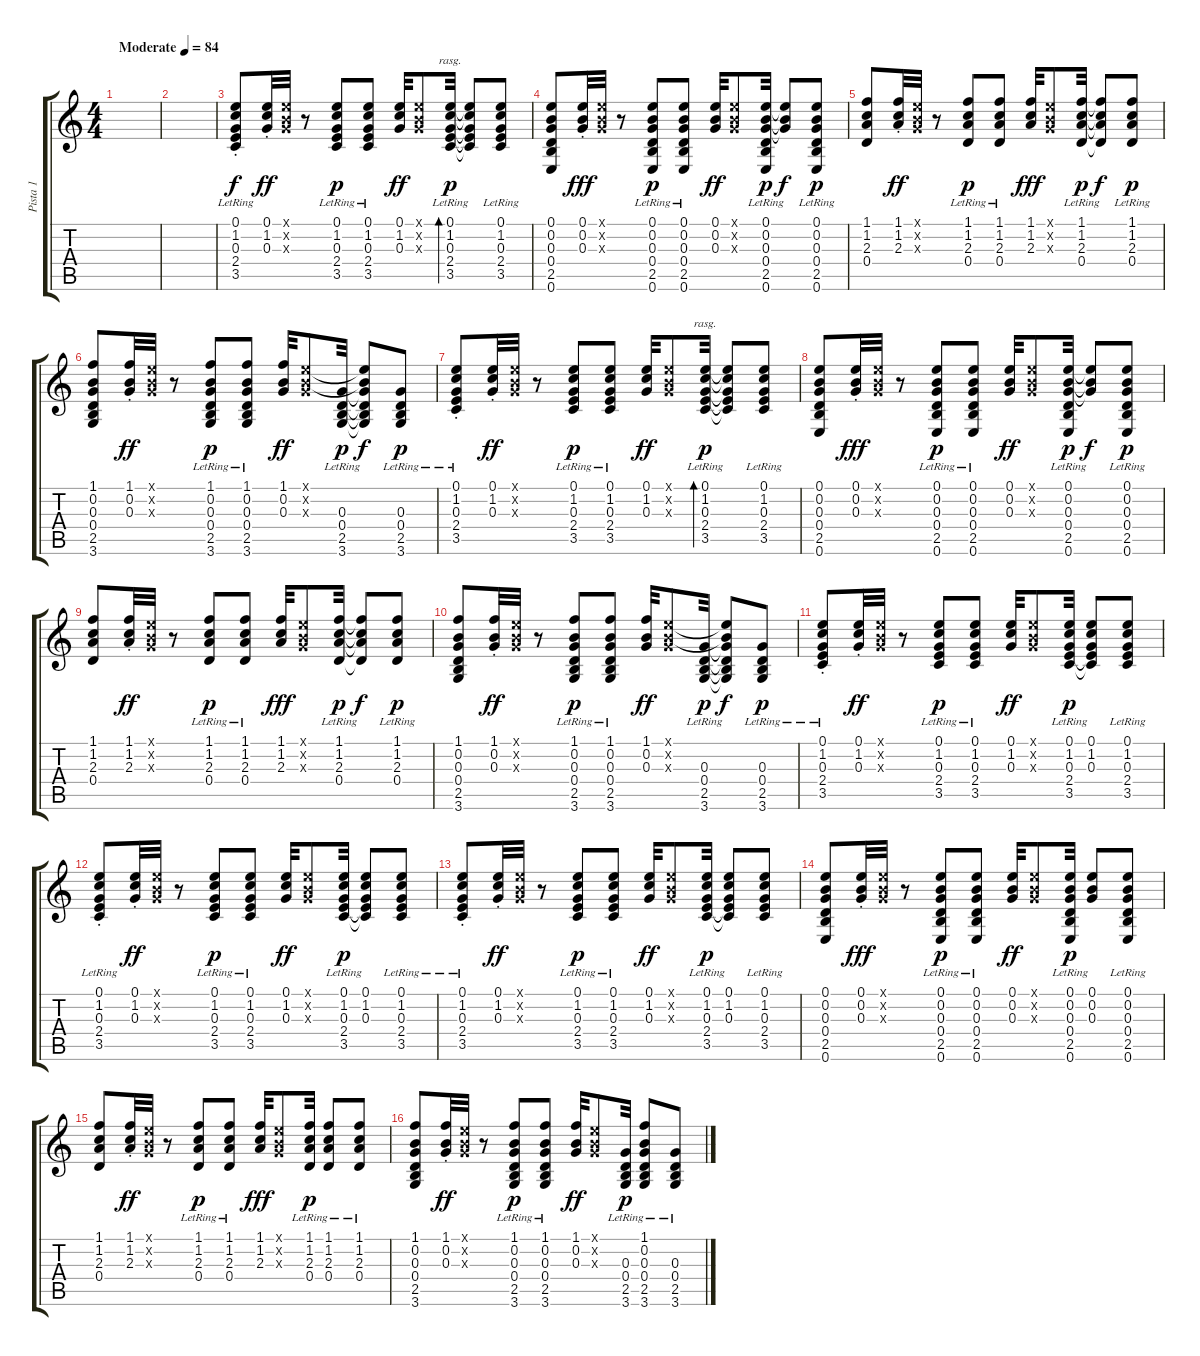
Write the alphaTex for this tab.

\track ("Pista 1" "Pista 1") {instrument acousticguitarsteel}
\staff {score tabs}
\tuning (E4 B3 G3 D3 A2 E2) {hide}
\ts (4 4)
\tempo (84 "Moderate")
\clef g2
\ks c
|
|
(0.1{st} 1.2 0.3{st} 2.4{st lr} 3.5{st}).8 (0.1{st} 1.2{st} 0.3{st}).32{dy ff} (0.1{x} 0.2{x} 0.3{x}).32 r.8 (0.1 1.2 0.3 2.4{lr} 3.5).8{dy p} (0.1 1.2 0.3 2.4{lr} 3.5).8 (0.1 1.2 0.3).32{dy ff} (0.1{x} 0.2{x} 0.3{x}).8 (0.1 1.2 0.3 2.4{lr} 3.5).32{bd 120 rasg ii dy p} (0.1{t} 1.2{t} 0.3{t} 2.4{t} 3.5{t}).8 (0.1 1.2 0.3 2.4{lr} 3.5).8 |
(0.1 0.2 0.3 0.4 2.5 0.6).8 (0.1{st} 0.2{st} 0.3{st}).32{dy fff} (0.1{x} 0.2{x} 0.3{x}).32 r.8 (0.1 0.2 0.3 0.4{lr} 2.5 0.6).8{dy p} (0.1 0.2 0.3 0.4{lr} 2.5 0.6).8 (0.1 0.2 0.3).32{dy ff} (0.1{x} 0.2{x} 0.3{x}).8 (0.1 0.2 0.3 0.4{lr} 2.5 0.6).32{dy p} (0.1{t} 0.2{t} 0.3{t}).8{dy f} (0.1 0.2 0.3 0.4{lr} 2.5 0.6).8{dy p} |
(1.1 1.2 2.3 0.4).8 (1.1{st} 1.2{st} 2.3{st}).32{dy ff} (0.1{x} 0.2{x} 0.3{x}).32 r.8 (1.1 1.2 2.3 0.4{lr}).8{dy p} (1.1 1.2 2.3 0.4{lr}).8 (1.1 1.2 2.3).32{dy fff} (0.1{x} 0.2{x} 0.3{x}).8 (1.1 1.2 2.3 0.4{lr}).32{dy p} (1.1{t} 1.2{t} 2.3{t} 0.4{t}).8{dy f} (1.1 1.2 2.3 0.4{lr}).8{dy p} |
(1.1 0.2 0.3 0.4 2.5 3.6).8 (1.1{st} 0.2{st} 0.3{st}).32{dy ff} (0.1{x} 0.2{x} 0.3{x}).32 r.8 (1.1 0.2 0.3 0.4{lr} 2.5 3.6).8{dy p} (1.1 0.2 0.3 0.4{lr} 2.5 3.6).8 (1.1 0.2 0.3).32{dy ff} (0.1{x} 0.2{x} 0.3{x}).8 (0.3 0.4{lr} 2.5 3.6).32{dy p} (0.1{t} 0.2{t} 0.3{t} 0.4{t} 2.5{t} 3.6{t}).8{dy f} (0.3 0.4{lr} 2.5 3.6).8{dy p} |
(0.1{st} 1.2 0.3{st} 2.4{st lr} 3.5{st}).8 (0.1{st} 1.2{st} 0.3{st}).32{dy ff} (0.1{x} 0.2{x} 0.3{x}).32 r.8 (0.1 1.2 0.3 2.4{lr} 3.5).8{dy p} (0.1 1.2 0.3 2.4{lr} 3.5).8 (0.1 1.2 0.3).32{dy ff} (0.1{x} 0.2{x} 0.3{x}).8 (0.1 1.2 0.3 2.4{lr} 3.5).32{bd 120 rasg ii dy p} (0.1{t} 1.2{t} 0.3{t} 2.4{t} 3.5{t}).8 (0.1 1.2 0.3 2.4{lr} 3.5).8 |
(0.1 0.2 0.3 0.4 2.5 0.6).8 (0.1{st} 0.2{st} 0.3{st}).32{dy fff} (0.1{x} 0.2{x} 0.3{x}).32 r.8 (0.1 0.2 0.3 0.4{lr} 2.5 0.6).8{dy p} (0.1 0.2 0.3 0.4{lr} 2.5 0.6).8 (0.1 0.2 0.3).32{dy ff} (0.1{x} 0.2{x} 0.3{x}).8 (0.1 0.2 0.3 0.4{lr} 2.5 0.6).32{dy p} (0.1{t} 0.2{t} 0.3{t}).8{dy f} (0.1 0.2 0.3 0.4{lr} 2.5 0.6).8{dy p} |
(1.1 1.2 2.3 0.4).8 (1.1{st} 1.2{st} 2.3{st}).32{dy ff} (0.1{x} 0.2{x} 0.3{x}).32 r.8 (1.1 1.2 2.3 0.4{lr}).8{dy p} (1.1 1.2 2.3 0.4{lr}).8 (1.1 1.2 2.3).32{dy fff} (0.1{x} 0.2{x} 0.3{x}).8 (1.1 1.2 2.3 0.4{lr}).32{dy p} (1.1{t} 1.2{t} 2.3{t} 0.4{t}).8{dy f} (1.1 1.2 2.3 0.4{lr}).8{dy p} |
(1.1 0.2 0.3 0.4 2.5 3.6).8 (1.1{st} 0.2{st} 0.3{st}).32{dy ff} (0.1{x} 0.2{x} 0.3{x}).32 r.8 (1.1 0.2 0.3 0.4{lr} 2.5 3.6).8{dy p} (1.1 0.2 0.3 0.4{lr} 2.5 3.6).8 (1.1 0.2 0.3).32{dy ff} (0.1{x} 0.2{x} 0.3{x}).8 (0.3 0.4{lr} 2.5 3.6).32{dy p} (0.1{t} 0.2{t} 0.3{t} 0.4{t} 2.5{t} 3.6{t}).8{dy f} (0.3 0.4{lr} 2.5 3.6).8{dy p} |
(0.1{st} 1.2 0.3{st} 2.4{st lr} 3.5{st}).8 (0.1{st} 1.2{st} 0.3{st}).32{dy ff} (0.1{x} 0.2{x} 0.3{x}).32 r.8 (0.1 1.2 0.3 2.4{lr} 3.5).8{dy p} (0.1 1.2 0.3 2.4{lr} 3.5).8 (0.1 1.2 0.3).32{dy ff} (0.1{x} 0.2{x} 0.3{x}).8 (0.1 1.2 0.3 2.4{lr} 3.5).32{dy p} (0.1 1.2 0.3 2.4{t} 3.5{t}).8 (0.1 1.2 0.3 2.4{lr} 3.5).8 |
(0.1{st} 1.2 0.3{st} 2.4{st lr} 3.5{st}).8 (0.1{st} 1.2{st} 0.3{st}).32{dy ff} (0.1{x} 0.2{x} 0.3{x}).32 r.8 (0.1 1.2 0.3 2.4{lr} 3.5).8{dy p} (0.1 1.2 0.3 2.4{lr} 3.5).8 (0.1 1.2 0.3).32{dy ff} (0.1{x} 0.2{x} 0.3{x}).8 (0.1 1.2 0.3 2.4{lr} 3.5).32{dy p} (0.1 1.2 0.3 2.4{t} 3.5{t}).8 (0.1 1.2 0.3 2.4{lr} 3.5).8 |
(0.1{st} 1.2 0.3{st} 2.4{st lr} 3.5{st}).8 (0.1{st} 1.2{st} 0.3{st}).32{dy ff} (0.1{x} 0.2{x} 0.3{x}).32 r.8 (0.1 1.2 0.3 2.4{lr} 3.5).8{dy p} (0.1 1.2 0.3 2.4{lr} 3.5).8 (0.1 1.2 0.3).32{dy ff} (0.1{x} 0.2{x} 0.3{x}).8 (0.1 1.2 0.3 2.4{lr} 3.5).32{dy p} (0.1 1.2 0.3 2.4{t} 3.5{t}).8 (0.1 1.2 0.3 2.4{lr} 3.5).8 |
(0.1 0.2 0.3 0.4 2.5 0.6).8 (0.1{st} 0.2{st} 0.3{st}).32{dy fff} (0.1{x} 0.2{x} 0.3{x}).32 r.8 (0.1 0.2 0.3 0.4{lr} 2.5 0.6).8{dy p} (0.1 0.2 0.3 0.4{lr} 2.5 0.6).8 (0.1 0.2 0.3).32{dy ff} (0.1{x} 0.2{x} 0.3{x}).8 (0.1 0.2 0.3 0.4{lr} 2.5 0.6).32{dy p} (0.1 0.2 0.3).8 (0.1 0.2 0.3 0.4{lr} 2.5 0.6).8 |
(1.1 1.2 2.3 0.4).8 (1.1{st} 1.2{st} 2.3{st}).32{dy ff} (0.1{x} 0.2{x} 0.3{x}).32 r.8 (1.1 1.2 2.3 0.4{lr}).8{dy p} (1.1 1.2 2.3 0.4{lr}).8 (1.1 1.2 2.3).32{dy fff} (0.1{x} 0.2{x} 0.3{x}).8 (1.1 1.2 2.3 0.4{lr}).32{dy p} (1.1 1.2 2.3 0.4{lr}).8 (1.1 1.2 2.3 0.4{lr}).8 |
(1.1 0.2 0.3 0.4 2.5 3.6).8 (1.1{st} 0.2{st} 0.3{st}).32{dy ff} (0.1{x} 0.2{x} 0.3{x}).32 r.8 (1.1 0.2 0.3 0.4{lr} 2.5 3.6).8{dy p} (1.1 0.2 0.3 0.4{lr} 2.5 3.6).8 (1.1 0.2 0.3).32{dy ff} (0.1{x} 0.2{x} 0.3{x}).8 (0.3 0.4{lr} 2.5 3.6).32{dy p} (1.1 0.2 0.3 0.4{lr} 2.5 3.6).8 (0.3 0.4{lr} 2.5 3.6).8
